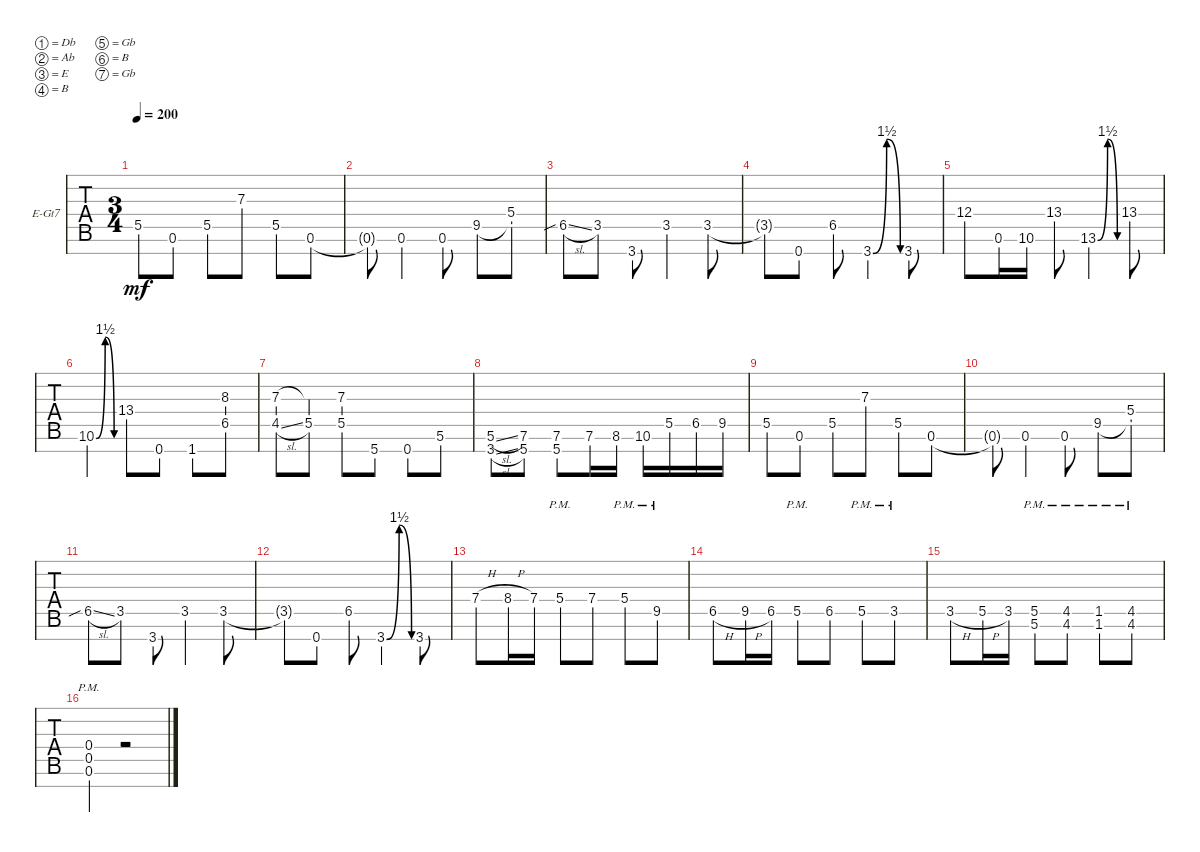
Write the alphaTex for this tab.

\bracketExtendMode groupsimilarinstruments
\firstSystemTrackNameOrientation horizontal
\otherSystemsTrackNameOrientation horizontal
\track ("Electric Guitar" "E-Gt7") {instrument distortionguitar}
\staff {tabs}
\tuning (Db4 Ab3 E3 B2 Gb2 B1 Gb1)
\ts (3 4)
\tempo 200
\clef g2
\ks c
5.5.8{dy mf instrument distortionguitar} 0.6.8 5.5.8 7.3.8 5.5.8 0.6.8 |
0.6{t}.8 0.6.4 0.6.8 9.5.8 (5.4 9.5{t}).8 |
6.5{sib sl}.8 3.5.8 3.7.8 3.5.4 3.5.8 |
3.5{t}.8 0.7.8 6.5.8 3.7{be (bendrelease 0 0 10.2 6 20.4 6 30 0)}.4 3.7.8 |
12.4.8 0.6.16 10.6.16 13.4.8 13.6{be (bendrelease 0 0 10.2 6 20.4 6 30 0)}.4 13.4.8 |
10.6{be (bendrelease 0 0 10.2 6 20.4 6 30 0)}.4 13.4.8 0.7.8 1.7.8 (8.3 6.5).8 |
(4.5{sl} 7.3).8 (5.5 7.3{t}).8 (7.3 5.5).8 5.7.8 0.7.8 5.6.8 |
(3.7{sl} 5.6{sl}).8 (5.7 7.6).8 (5.7 7.6).8 7.6.16 8.6.16 10.6.16 5.5.16 6.5.16 9.5.16 |
5.5.8 0.6.8 5.5.8 7.3.8 5.5.8 0.6.8 |
0.6{t}.8 0.6.4 0.6.8 9.5.8 (5.4 9.5{t}).8 |
6.5{sib sl}.8 3.5.8 3.7.8 3.5.4 3.5.8 |
3.5{t}.8 0.7.8 6.5.8 3.7{be (bendrelease 0 0 10.2 6 20.4 6 30 0)}.4 3.7.8 |
\scale
0.485477 7.4{h}.8 8.4{h}.16 7.4.16 5.4{pm}.8 7.4.8 5.4{pm}.8 9.5{pm}.8 |
\scale
0.257261 6.5{h}.8 9.5{h}.16 6.5.16 5.5{pm}.8 6.5.8 5.5{pm}.8 3.5{pm}.8 |
\scale
0.257261 3.5{h}.8 5.5{h}.16 3.5.16 (5.6{pm} 5.5{pm}).8 (4.6{pm} 4.5{pm}).8 (1.5{pm} 1.6{pm}).8 (4.6{pm} 4.5{pm}).8 |
\scale
0.333333 (0.6{pm} 0.5{pm} 0.4{pm}).4 r.2
